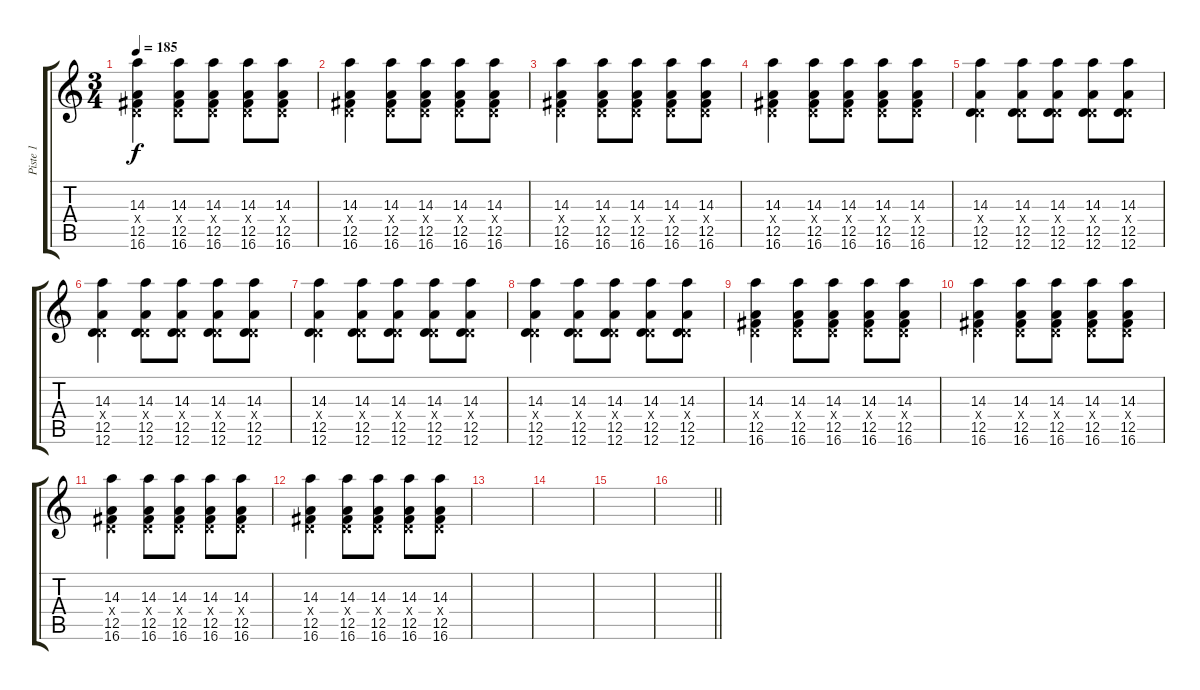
\track ("Piste 1" "Piste 1") {instrument distortionguitar}
\staff {score tabs}
\tuning (E4 B3 G3 D3 A2 D2) {hide}
\ts (3 4)
\tempo 185
\clef g2
\ks c
(14.3 0.4{x} 12.5 16.6).4{dy f} (14.3 0.4{x} 12.5 16.6).8 (14.3 0.4{x} 12.5 16.6).8 (14.3 0.4{x} 12.5 16.6).8 (14.3 0.4{x} 12.5 16.6).8 |
(14.3 0.4{x} 12.5 16.6).4 (14.3 0.4{x} 12.5 16.6).8 (14.3 0.4{x} 12.5 16.6).8 (14.3 0.4{x} 12.5 16.6).8 (14.3 0.4{x} 12.5 16.6).8 |
(14.3 0.4{x} 12.5 16.6).4 (14.3 0.4{x} 12.5 16.6).8 (14.3 0.4{x} 12.5 16.6).8 (14.3 0.4{x} 12.5 16.6).8 (14.3 0.4{x} 12.5 16.6).8 |
(14.3 0.4{x} 12.5 16.6).4 (14.3 0.4{x} 12.5 16.6).8 (14.3 0.4{x} 12.5 16.6).8 (14.3 0.4{x} 12.5 16.6).8 (14.3 0.4{x} 12.5 16.6).8 |
(14.3 0.4{x} 12.5 12.6).4 (14.3 0.4{x} 12.5 12.6).8 (14.3 0.4{x} 12.5 12.6).8 (14.3 0.4{x} 12.5 12.6).8 (14.3 0.4{x} 12.5 12.6).8 |
(14.3 0.4{x} 12.5 12.6).4 (14.3 0.4{x} 12.5 12.6).8 (14.3 0.4{x} 12.5 12.6).8 (14.3 0.4{x} 12.5 12.6).8 (14.3 0.4{x} 12.5 12.6).8 |
(14.3 0.4{x} 12.5 12.6).4 (14.3 0.4{x} 12.5 12.6).8 (14.3 0.4{x} 12.5 12.6).8 (14.3 0.4{x} 12.5 12.6).8 (14.3 0.4{x} 12.5 12.6).8 |
(14.3 0.4{x} 12.5 12.6).4 (14.3 0.4{x} 12.5 12.6).8 (14.3 0.4{x} 12.5 12.6).8 (14.3 0.4{x} 12.5 12.6).8 (14.3 0.4{x} 12.5 12.6).8 |
(14.3 0.4{x} 12.5 16.6).4 (14.3 0.4{x} 12.5 16.6).8 (14.3 0.4{x} 12.5 16.6).8 (14.3 0.4{x} 12.5 16.6).8 (14.3 0.4{x} 12.5 16.6).8 |
(14.3 0.4{x} 12.5 16.6).4 (14.3 0.4{x} 12.5 16.6).8 (14.3 0.4{x} 12.5 16.6).8 (14.3 0.4{x} 12.5 16.6).8 (14.3 0.4{x} 12.5 16.6).8 |
(14.3 0.4{x} 12.5 16.6).4 (14.3 0.4{x} 12.5 16.6).8 (14.3 0.4{x} 12.5 16.6).8 (14.3 0.4{x} 12.5 16.6).8 (14.3 0.4{x} 12.5 16.6).8 |
(14.3 0.4{x} 12.5 16.6).4 (14.3 0.4{x} 12.5 16.6).8 (14.3 0.4{x} 12.5 16.6).8 (14.3 0.4{x} 12.5 16.6).8 (14.3 0.4{x} 12.5 16.6).8 |
|
|
|
\barLineRight lightlight
